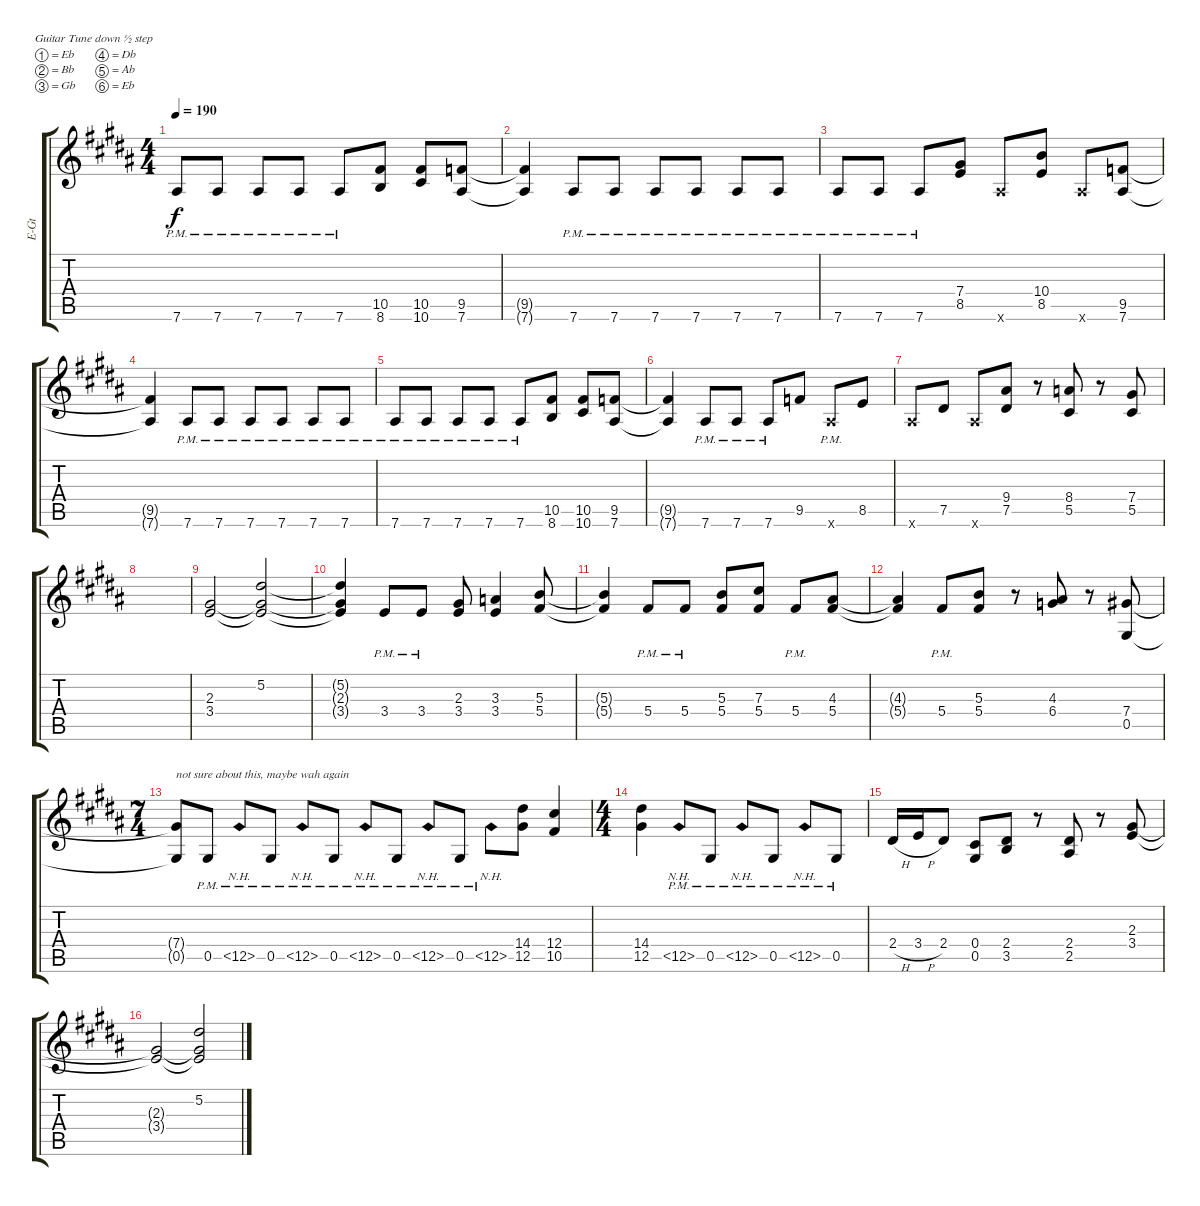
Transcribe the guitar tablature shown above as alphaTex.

\bracketExtendMode groupsimilarinstruments
\otherSystemsTrackNameOrientation horizontal
\track ("Electric Guitar" "E-Gt") {instrument overdrivenguitar}
\staff {score tabs}
\tuning (Eb4 Bb3 Gb3 Db3 Ab2 Eb2)
\ts (4 4)
\tempo 190
\clef g2
\ks b
7.6{pm acc forcenatural}.8{dy f} 7.6{pm acc forcenatural}.8 7.6{pm acc forcenatural}.8 7.6{pm acc forcenatural}.8 7.6{pm acc forcenatural}.8 (10.5{acc forcenatural} 8.6{acc forcenatural}).8 (10.5{acc forcenatural} 10.6{acc forcenatural}).8 (7.6{acc forcenatural} 9.5{acc b}).8 |
(9.5{t acc b} 7.6{t acc forcenatural}).4 7.6{pm acc forcenatural}.8 7.6{pm acc forcenatural}.8 7.6{pm acc forcenatural}.8 7.6{pm acc forcenatural}.8 7.6{pm acc forcenatural}.8 7.6{pm acc forcenatural}.8 |
7.6{pm acc forcenatural}.8 7.6{pm acc forcenatural}.8 7.6{pm acc forcenatural}.8 (8.5{acc forcenatural} 7.4{acc forcenatural}).8 7.6{x acc forcenatural}.8 (8.5{acc forcenatural} 10.4{acc forcenatural}).8 7.6{x acc forcenatural}.8 (7.6{acc forcenatural} 9.5{acc b}).8 |
(9.5{t acc b} 7.6{t acc forcenatural}).4 7.6{pm acc forcenatural}.8 7.6{pm acc forcenatural}.8 7.6{pm acc forcenatural}.8 7.6{pm acc forcenatural}.8 7.6{pm acc forcenatural}.8 7.6{pm acc forcenatural}.8 |
7.6{pm acc forcenatural}.8 7.6{pm acc forcenatural}.8 7.6{pm acc forcenatural}.8 7.6{pm acc forcenatural}.8 7.6{pm acc forcenatural}.8 (10.5{acc forcenatural} 8.6{acc forcenatural}).8 (10.5{acc forcenatural} 10.6{acc forcenatural}).8 (7.6{acc forcenatural} 9.5{acc b}).8 |
(9.5{t acc b} 7.6{t acc forcenatural}).4 7.6{pm acc forcenatural}.8 7.6{pm acc forcenatural}.8 7.6{pm acc forcenatural}.8 9.5{acc b}.8 7.6{pm x acc forcenatural}.8 8.5{acc forcenatural}.8 |
7.6{x acc forcenatural}.8 7.5{acc forcenatural}.8 7.6{x acc forcenatural}.8 (7.5{acc forcenatural} 9.4{acc forcenatural}).8 r.8 (5.5{acc forcenatural} 8.4{acc b}).8 r.8 (5.5{acc forcenatural} 7.4{acc forcenatural}).8 |
|
(2.3{acc forcenatural} 3.4{acc forcenatural}).2 (5.2{acc forcenatural} 2.3{t acc forcenatural} 3.4{t acc forcenatural}).2 |
(3.4{t acc forcenatural} 2.3{t acc forcenatural} 5.2{t acc forcenatural}).4 3.4{pm acc forcenatural}.8 3.4{pm acc forcenatural}.8 (3.4{acc forcenatural} 2.3{acc forcenatural}).8 (3.4{acc forcenatural} 3.3{acc b}).4 (5.4{acc forcenatural} 5.3{acc forcenatural}).8 |
(5.4{t acc forcenatural} 5.3{t acc forcenatural}).4 5.4{pm acc forcenatural}.8 5.4{pm acc forcenatural}.8 (5.4{acc forcenatural} 5.3{acc forcenatural}).8 (7.3{acc forcenatural} 5.4{acc forcenatural}).8 5.4{pm acc forcenatural}.8 (5.4{acc forcenatural} 4.3{acc forcenatural}).8 |
(5.4{t acc forcenatural} 4.3{t acc forcenatural}).4 5.4{pm acc forcenatural}.8 (5.4{acc forcenatural} 5.3{acc forcenatural}).8 r.8 (6.4{acc b} 4.3{acc forcenatural}).8 r.8 (0.5{acc forcenatural} 7.4{acc forcenatural}).8 |
\ts (7 4)
(0.5{t acc forcenatural} 7.4{t acc forcenatural}).8{txt "not sure about this, maybe wah again"} 0.5{pm acc forcenatural}.8 12.5{nh pm acc forcenatural}.8 0.5{pm acc forcenatural}.8 12.5{nh pm acc forcenatural}.8 0.5{pm acc forcenatural}.8 12.5{nh pm acc forcenatural}.8 0.5{pm acc forcenatural}.8 12.5{nh pm acc forcenatural}.8 0.5{pm acc forcenatural}.8 12.5{nh pm acc forcenatural}.8 (12.5{acc forcenatural} 14.4{acc forcenatural}).8 (10.5{acc forcenatural} 12.4{acc forcenatural}).4 |
\ts (4 4)
(12.5{acc forcenatural} 14.4{acc forcenatural}).4 12.5{nh pm acc forcenatural}.8 0.5{pm acc forcenatural}.8 12.5{nh pm acc forcenatural}.8 0.5{pm acc forcenatural}.8 12.5{nh pm acc forcenatural}.8 0.5{pm acc forcenatural}.8 |
2.4{h acc forcenatural}.16 3.4{h acc forcenatural}.16 2.4{acc forcenatural}.8 (0.4{acc forcenatural} 0.5{acc forcenatural}).8 (3.5{acc forcenatural} 2.4{acc forcenatural}).8 r.8 (2.5{acc forcenatural} 2.4{acc forcenatural}).8 r.8 (3.4{acc forcenatural} 2.3{acc forcenatural}).8 |
(2.3{t acc forcenatural} 3.4{t acc forcenatural}).2 (5.2{acc forcenatural} 2.3{t acc forcenatural} 3.4{t acc forcenatural}).2
